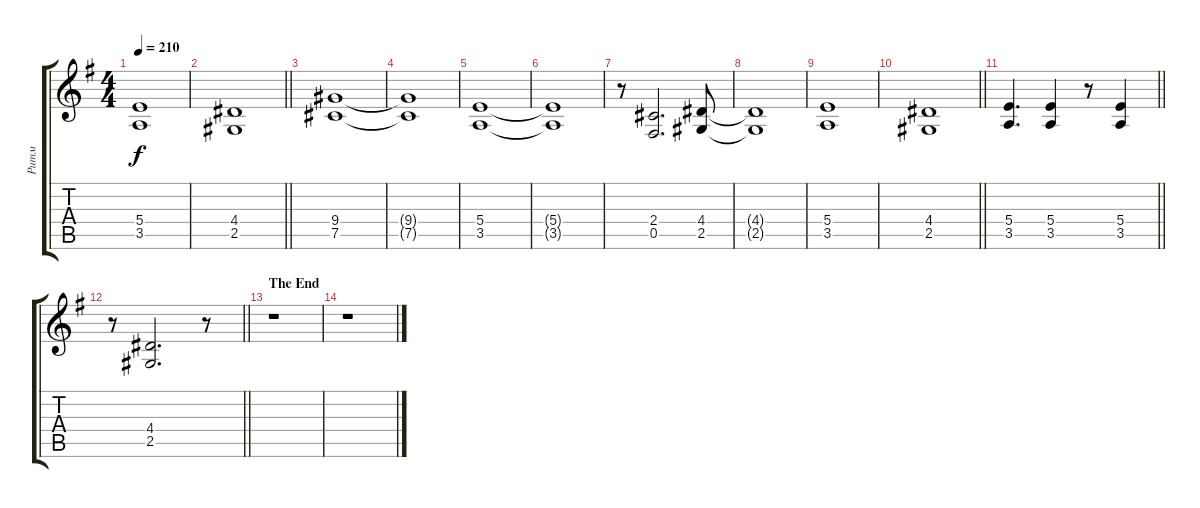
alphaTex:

\track ("Ритм" "Ритм") {instrument distortionguitar}
\staff {score tabs}
\tuning (Db4 Ab3 E3 B2 Gb2 Db2) {hide}
\ts (4 4)
\tempo 210
\clef g2
\ks g
(5.4 3.5).1{dy f} |
\barLineRight lightlight
(4.4 2.5).1 |
(9.4 7.5).1 |
(9.4{t} 7.5{t}).1 |
(5.4 3.5).1 |
(5.4{t} 3.5{t}).1 |
r.8 (2.4 0.5).2{d} (4.4 2.5).8 |
(4.4{t} 2.5{t}).1 |
(5.4 3.5).1 |
\barLineRight lightlight
(4.4 2.5).1 |
\barLineRight lightlight
(5.4 3.5).4{d} (5.4 3.5).4 r.8 (5.4 3.5).4 |
\barLineRight lightlight
r.8 (4.4 2.5).2{d} r.8 |
\section ("" "The End")
r.1 |
r.1
